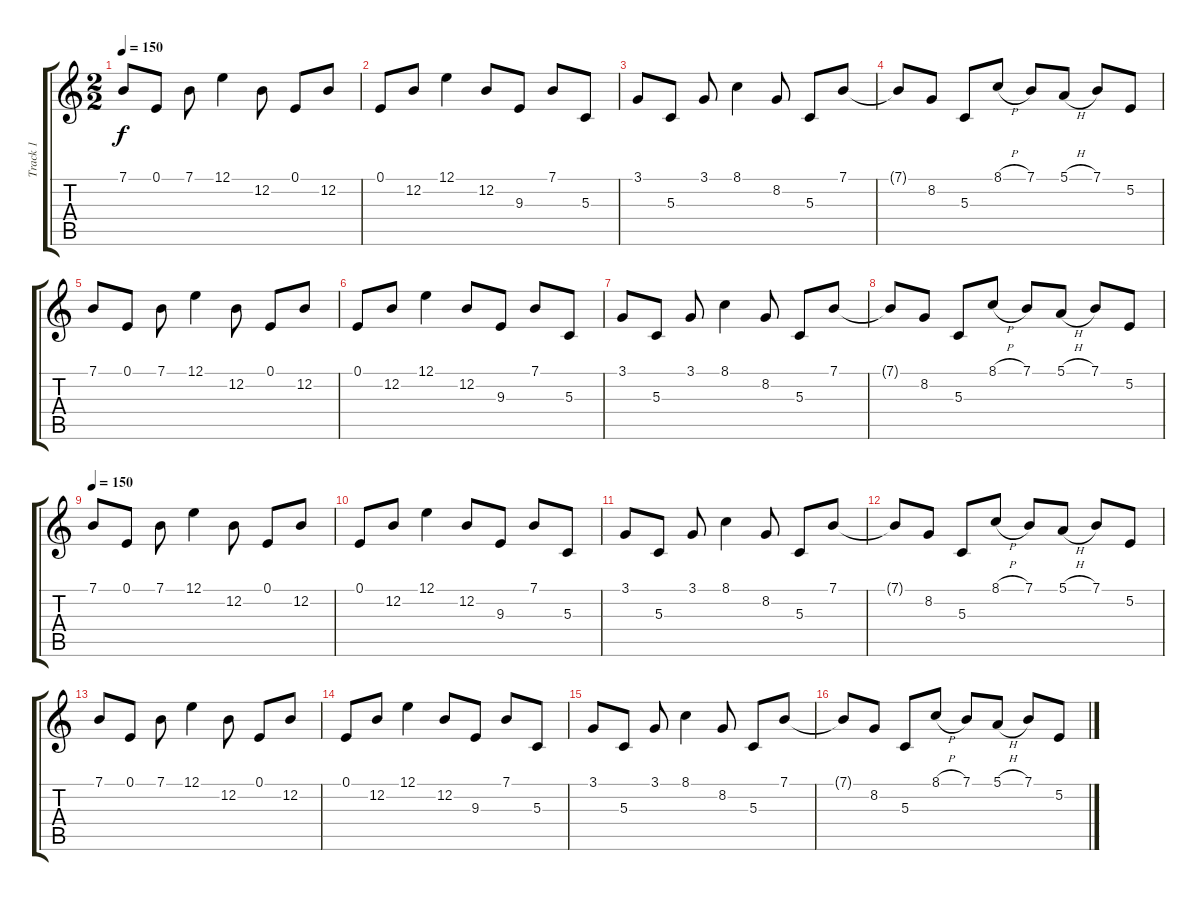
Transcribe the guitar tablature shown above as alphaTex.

\track ("Track 1" "Track 1") {instrument rockorgan}
\staff {score tabs}
\tuning (E4 B3 G3 D3 A2 E2) {hide}
\ts (2 2)
\tempo 150
\clef g2
\ks c
7.1.8{dy f} 0.1.8 7.1.8 12.1.4 12.2.8 0.1.8 12.2.8 |
0.1.8 12.2.8 12.1.4 12.2.8 9.3.8 7.1.8 5.3.8 |
3.1.8 5.3.8 3.1.8 8.1.4 8.2.8 5.3.8 7.1.8 |
7.1{t}.8 8.2.8 5.3.8 8.1{h}.8 7.1.8 5.1{h}.8 7.1.8 5.2.8 |
7.1.8 0.1.8 7.1.8 12.1.4 12.2.8 0.1.8 12.2.8 |
0.1.8 12.2.8 12.1.4 12.2.8 9.3.8 7.1.8 5.3.8 |
3.1.8 5.3.8 3.1.8 8.1.4 8.2.8 5.3.8 7.1.8 |
7.1{t}.8 8.2.8 5.3.8 8.1{h}.8 7.1.8 5.1{h}.8 7.1.8 5.2.8 |
\tempo 150
7.1.8 0.1.8 7.1.8 12.1.4 12.2.8 0.1.8 12.2.8 |
0.1.8 12.2.8 12.1.4 12.2.8 9.3.8 7.1.8 5.3.8 |
3.1.8 5.3.8 3.1.8 8.1.4 8.2.8 5.3.8 7.1.8 |
7.1{t}.8 8.2.8 5.3.8 8.1{h}.8 7.1.8 5.1{h}.8 7.1.8 5.2.8 |
7.1.8 0.1.8 7.1.8 12.1.4 12.2.8 0.1.8 12.2.8 |
0.1.8 12.2.8 12.1.4 12.2.8 9.3.8 7.1.8 5.3.8 |
3.1.8 5.3.8 3.1.8 8.1.4 8.2.8 5.3.8 7.1.8 |
7.1{t}.8 8.2.8 5.3.8 8.1{h}.8 7.1.8 5.1{h}.8 7.1.8 5.2.8
